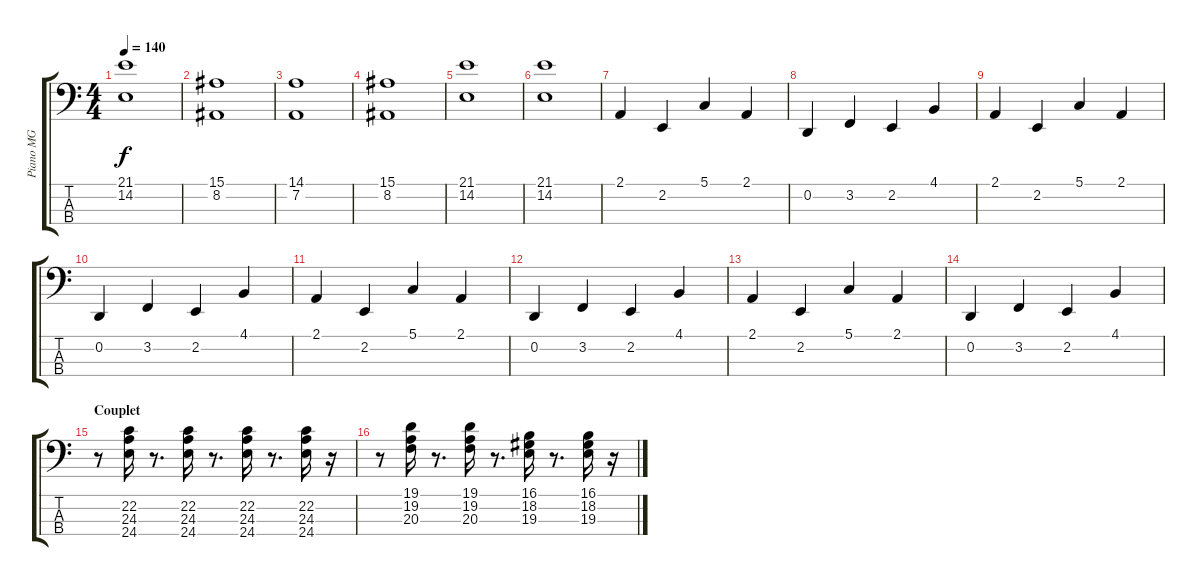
\track ("Piano MG" "Piano MG") {instrument acousticgrandpiano}
\staff {score tabs}
\tuning (G2 D2 A1 E1) {hide}
\ts (4 4)
\tempo 140
\clef f4
\ks c
(21.1 14.2).1{dy f} |
(15.1 8.2).1 |
(14.1 7.2).1 |
(15.1 8.2).1 |
(21.1 14.2).1 |
(21.1 14.2).1 |
\section ("" "")
2.1.4 2.2.4 5.1.4 2.1.4 |
0.2.4 3.2.4 2.2.4 4.1.4 |
2.1.4 2.2.4 5.1.4 2.1.4 |
0.2.4 3.2.4 2.2.4 4.1.4 |
2.1.4 2.2.4 5.1.4 2.1.4 |
0.2.4 3.2.4 2.2.4 4.1.4 |
2.1.4 2.2.4 5.1.4 2.1.4 |
0.2.4 3.2.4 2.2.4 4.1.4 |
\section ("" "Couplet")
r.8 (22.2 24.3 24.4).16 r.8{d} (22.2 24.3 24.4).16 r.8{d} (22.2 24.3 24.4).16 r.8{d} (22.2 24.3 24.4).16 r.16 |
r.8 (19.1 19.2 20.3).16 r.8{d} (19.1 19.2 20.3).16 r.8{d} (16.1 18.2 19.3).16 r.8{d} (16.1 18.2 19.3).16 r.16
